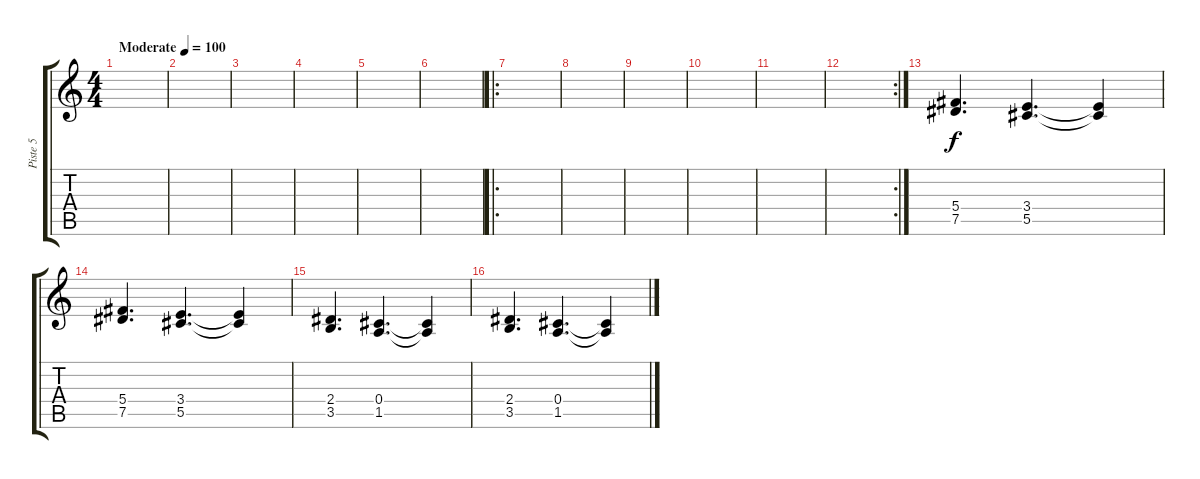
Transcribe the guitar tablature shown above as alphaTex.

\track ("Piste 5" "Piste 5") {instrument acousticguitarsteel}
\staff {score tabs}
\tuning (Eb4 Bb3 Gb3 Db3 Ab2 Db2) {hide}
\ts (4 4)
\tempo (100 "Moderate")
\clef g2
\ks c
|
|
|
|
|
|
\ro
|
|
|
|
|
\rc 2
|
(5.4 7.5).4{d} (3.4 5.5).4{d} (3.4{t} 5.5{t}).4 |
(5.4 7.5).4{d} (3.4 5.5).4{d} (3.4{t} 5.5{t}).4 |
(2.4 3.5).4{d} (0.4 1.5).4{d} (0.4{t} 1.5{t}).4 |
(2.4 3.5).4{d} (0.4 1.5).4{d} (0.4{t} 1.5{t}).4
